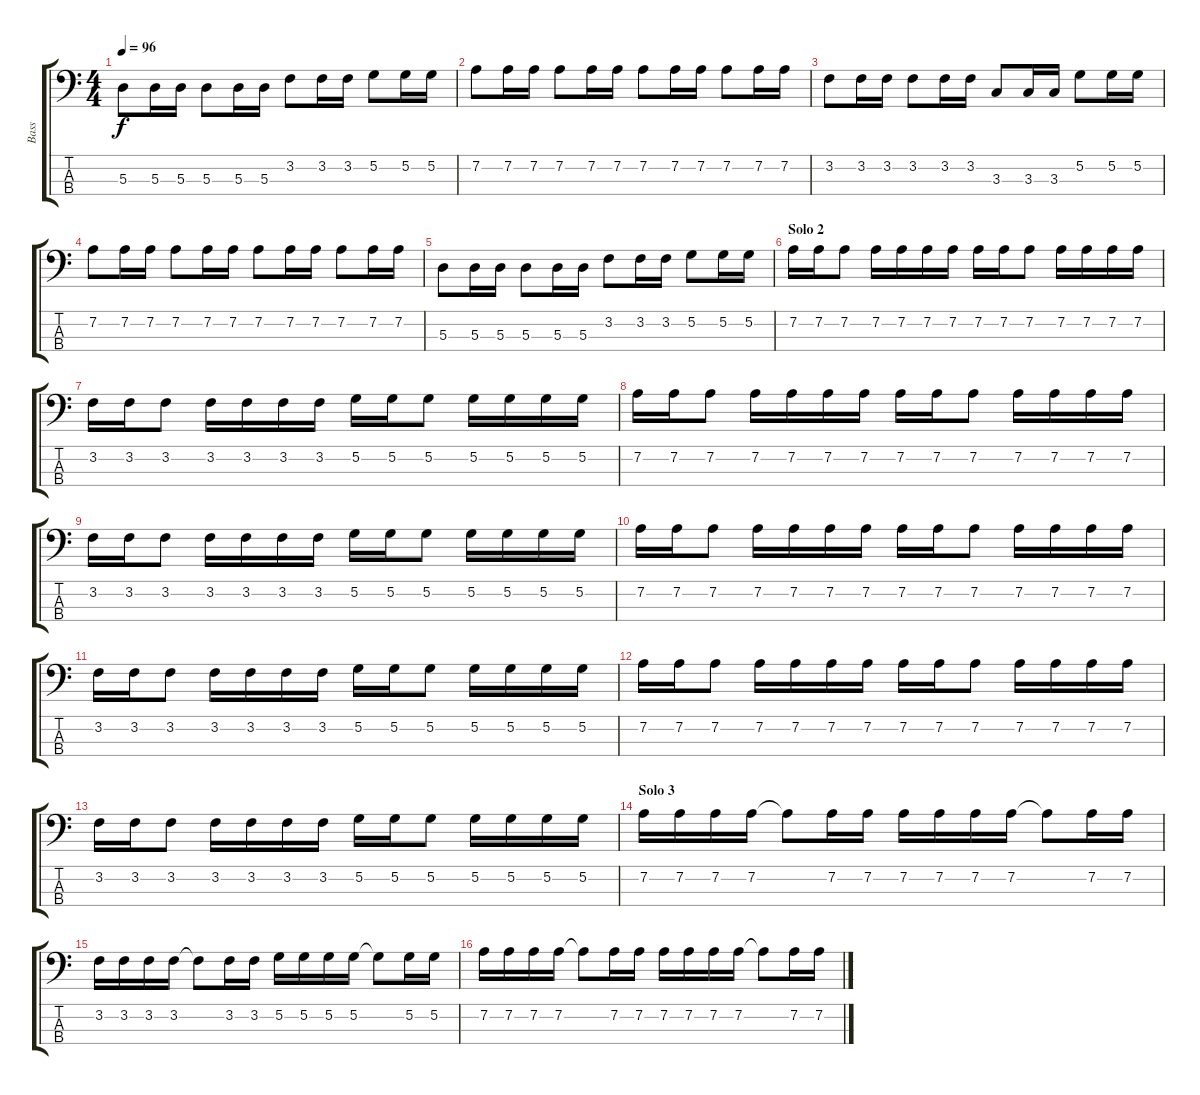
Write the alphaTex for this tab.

\track ("Bass" "Bass") {instrument electricbasspick}
\staff {score tabs}
\tuning (G2 D2 A1 E1) {hide}
\ts (4 4)
\tempo 96
\clef f4
\ks c
5.3.8{dy f} 5.3.16 5.3.16 5.3.8 5.3.16 5.3.16 3.2.8 3.2.16 3.2.16 5.2.8 5.2.16 5.2.16 |
7.2.8 7.2.16 7.2.16 7.2.8 7.2.16 7.2.16 7.2.8 7.2.16 7.2.16 7.2.8 7.2.16 7.2.16 |
3.2.8 3.2.16 3.2.16 3.2.8 3.2.16 3.2.16 3.3.8 3.3.16 3.3.16 5.2.8 5.2.16 5.2.16 |
7.2.8 7.2.16 7.2.16 7.2.8 7.2.16 7.2.16 7.2.8 7.2.16 7.2.16 7.2.8 7.2.16 7.2.16 |
5.3.8 5.3.16 5.3.16 5.3.8 5.3.16 5.3.16 3.2.8 3.2.16 3.2.16 5.2.8 5.2.16 5.2.16 |
\section ("" "Solo 2")
7.2.16 7.2.16 7.2.8 7.2.16 7.2.16 7.2.16 7.2.16 7.2.16 7.2.16 7.2.8 7.2.16 7.2.16 7.2.16 7.2.16 |
3.2.16 3.2.16 3.2.8 3.2.16 3.2.16 3.2.16 3.2.16 5.2.16 5.2.16 5.2.8 5.2.16 5.2.16 5.2.16 5.2.16 |
7.2.16 7.2.16 7.2.8 7.2.16 7.2.16 7.2.16 7.2.16 7.2.16 7.2.16 7.2.8 7.2.16 7.2.16 7.2.16 7.2.16 |
3.2.16 3.2.16 3.2.8 3.2.16 3.2.16 3.2.16 3.2.16 5.2.16 5.2.16 5.2.8 5.2.16 5.2.16 5.2.16 5.2.16 |
7.2.16 7.2.16 7.2.8 7.2.16 7.2.16 7.2.16 7.2.16 7.2.16 7.2.16 7.2.8 7.2.16 7.2.16 7.2.16 7.2.16 |
3.2.16 3.2.16 3.2.8 3.2.16 3.2.16 3.2.16 3.2.16 5.2.16 5.2.16 5.2.8 5.2.16 5.2.16 5.2.16 5.2.16 |
7.2.16 7.2.16 7.2.8 7.2.16 7.2.16 7.2.16 7.2.16 7.2.16 7.2.16 7.2.8 7.2.16 7.2.16 7.2.16 7.2.16 |
3.2.16 3.2.16 3.2.8 3.2.16 3.2.16 3.2.16 3.2.16 5.2.16 5.2.16 5.2.8 5.2.16 5.2.16 5.2.16 5.2.16 |
\section ("" "Solo 3")
7.2.16 7.2.16 7.2.16 7.2.16 7.2{t}.8 7.2.16 7.2.16 7.2.16 7.2.16 7.2.16 7.2.16 7.2{t}.8 7.2.16 7.2.16 |
3.2.16 3.2.16 3.2.16 3.2.16 3.2{t}.8 3.2.16 3.2.16 5.2.16 5.2.16 5.2.16 5.2.16 5.2{t}.8 5.2.16 5.2.16 |
7.2.16 7.2.16 7.2.16 7.2.16 7.2{t}.8 7.2.16 7.2.16 7.2.16 7.2.16 7.2.16 7.2.16 7.2{t}.8 7.2.16 7.2.16
